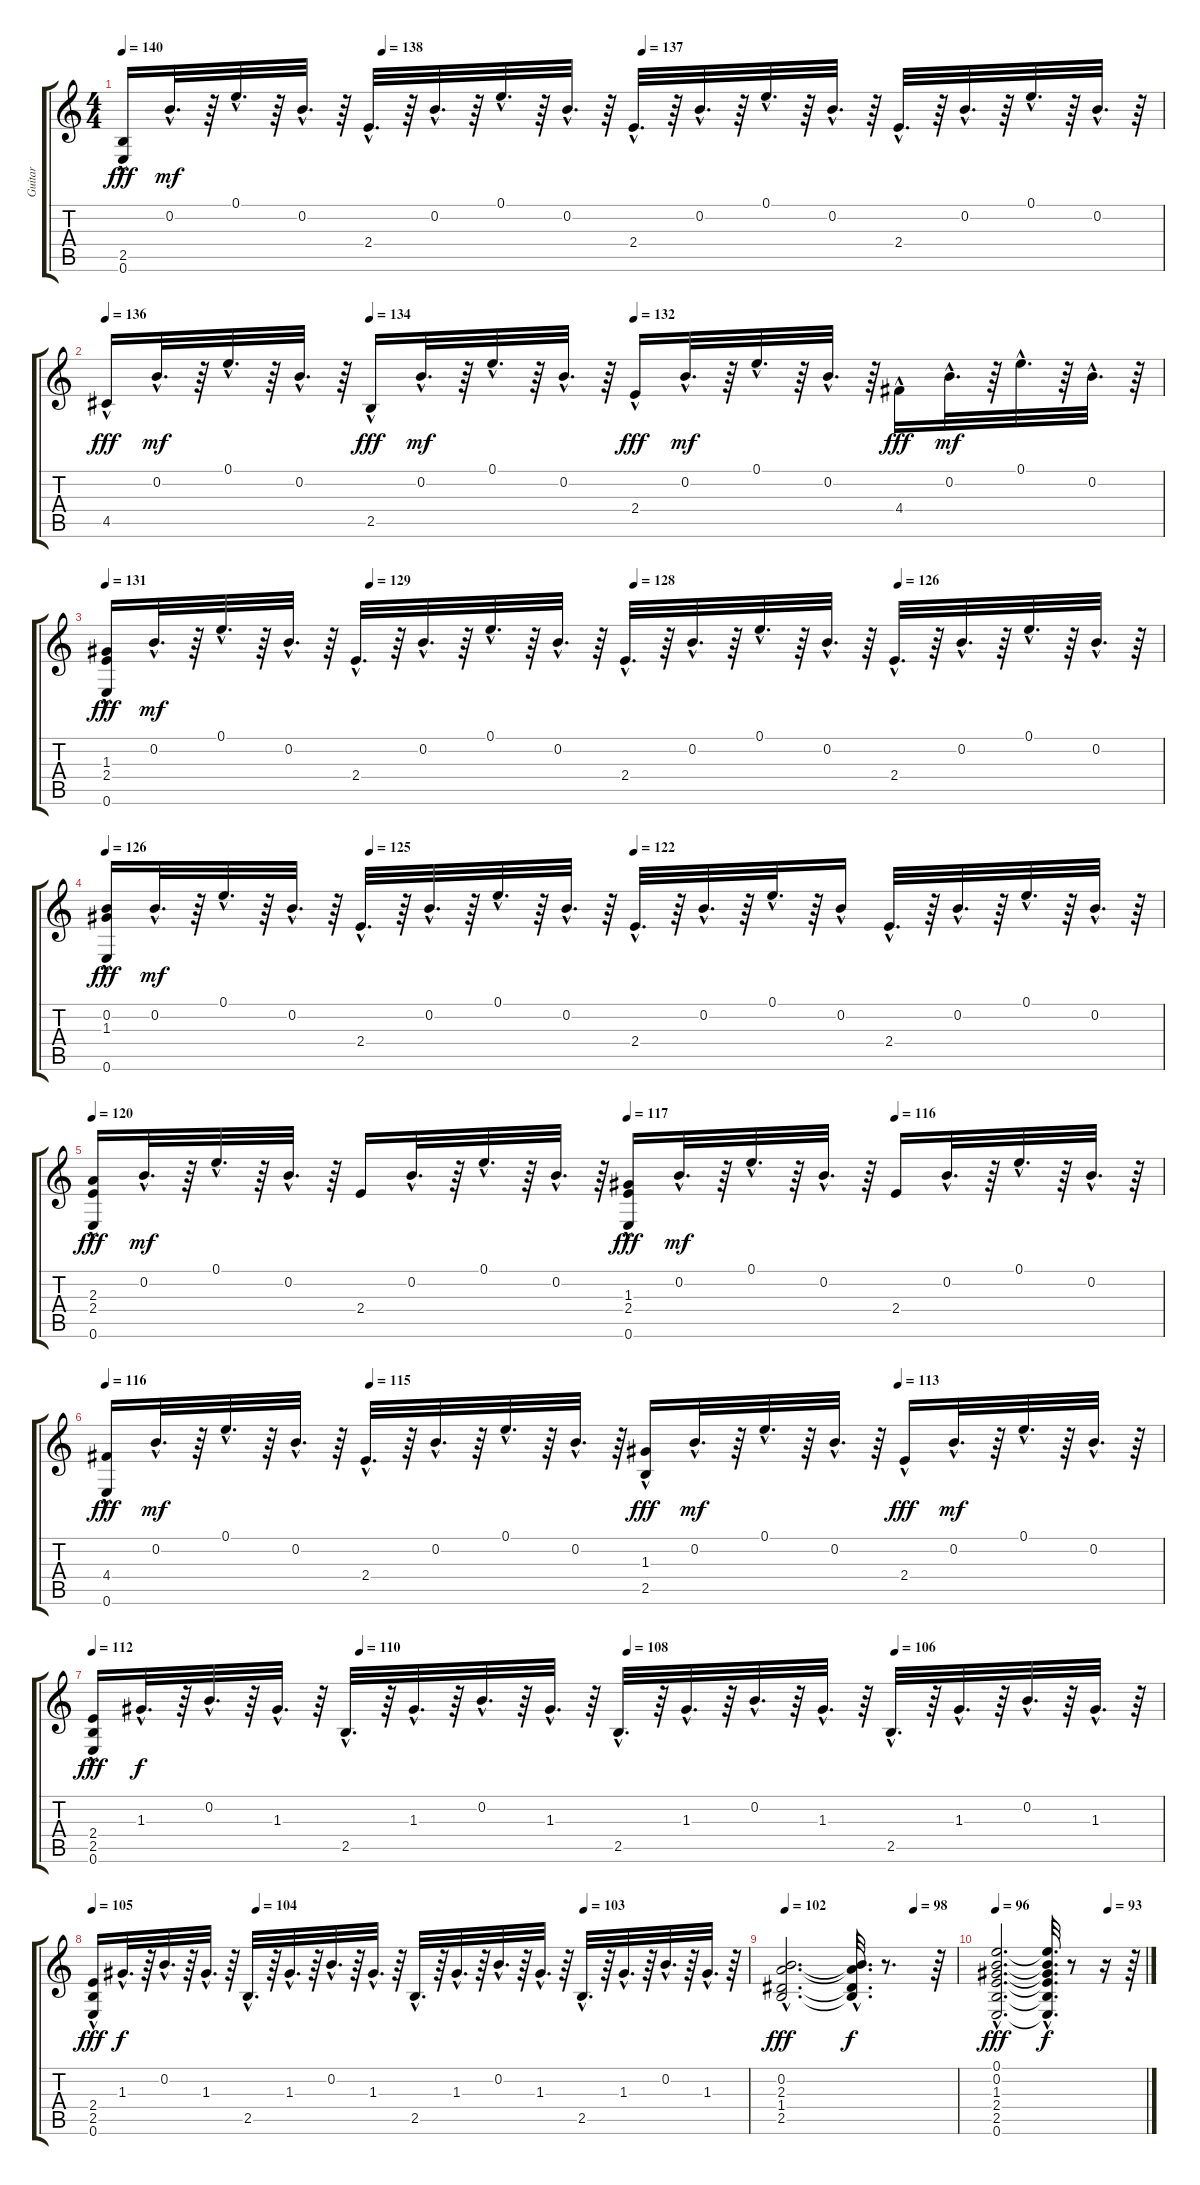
\track ("Guitar" "Guitar") {instrument acousticguitarnylon}
\staff {score tabs}
\tuning (E4 B3 G3 D3 A2 E2) {hide}
\ts (4 4)
\tempo 140
\tempo (138 0.25)
\tempo (137 0.5)
\clef g2
\ks c
(2.5{hac} 0.6{hac}).16{dy fff} 0.2{hac}.32{d dy mf} r.64 0.1{hac}.32{d} r.64 0.2{hac}.32{d} r.64 2.4{hac}.32{d} r.64 0.2{hac}.32{d} r.64 0.1{hac}.32{d} r.64 0.2{hac}.32{d} r.64 2.4{hac}.32{d} r.64 0.2{hac}.32{d} r.64 0.1{hac}.32{d} r.64 0.2{hac}.32{d} r.64 2.4{hac}.32{d} r.64 0.2{hac}.32{d} r.64 0.1{hac}.32{d} r.64 0.2{hac}.32{d} r.64 |
\tempo 136
\tempo (134 0.25)
\tempo (132 0.5)
4.5{hac}.16{dy fff} 0.2{hac}.32{d dy mf} r.64 0.1{hac}.32{d} r.64 0.2{hac}.32{d} r.64 2.5{hac}.16{dy fff} 0.2{hac}.32{d dy mf} r.64 0.1{hac}.32{d} r.64 0.2{hac}.32{d} r.64 2.4{hac}.16{dy fff} 0.2{hac}.32{d dy mf} r.64 0.1{hac}.32{d} r.64 0.2{hac}.32{d} r.64 4.4{hac}.16{dy fff} 0.2{hac}.32{d dy mf} r.64 0.1{hac}.32{d} r.64 0.2{hac}.32{d} r.64 |
\tempo 131
\tempo (129 0.25)
\tempo (128 0.5)
\tempo (126 0.75)
(1.3{hac} 2.4 0.6{hac}).16{dy fff} 0.2{hac}.32{d dy mf} r.64 0.1{hac}.32{d} r.64 0.2{hac}.32{d} r.64 2.4{hac}.32{d} r.64 0.2{hac}.32{d} r.64 0.1{hac}.32{d} r.64 0.2{hac}.32{d} r.64 2.4{hac}.32{d} r.64 0.2{hac}.32{d} r.64 0.1{hac}.32{d} r.64 0.2{hac}.32{d} r.64 2.4{hac}.32{d} r.64 0.2{hac}.32{d} r.64 0.1{hac}.32{d} r.64 0.2{hac}.32{d} r.64 |
\tempo 126
\tempo (125 0.25)
\tempo (122 0.5)
(0.2 1.3{hac} 0.6{hac}).16{dy fff} 0.2{hac}.32{d dy mf} r.64 0.1{hac}.32{d} r.64 0.2{hac}.32{d} r.64 2.4{hac}.32{d} r.64 0.2{hac}.32{d} r.64 0.1{hac}.32{d} r.64 0.2{hac}.32{d} r.64 2.4{hac}.32{d} r.64 0.2{hac}.32{d} r.64 0.1{hac}.32{d} r.64 0.2{hac}.16 2.4{hac}.32{d} r.64 0.2{hac}.32{d} r.64 0.1{hac}.32{d} r.64 0.2{hac}.32{d} r.64 |
\tempo 120
\tempo (117 0.5)
\tempo (116 0.75)
(2.3{hac} 2.4 0.6{hac}).16{dy fff} 0.2{hac}.32{d dy mf} r.64 0.1{hac}.32{d} r.64 0.2{hac}.32{d} r.64 2.4.16 0.2{hac}.32{d} r.64 0.1{hac}.32{d} r.64 0.2{hac}.32{d} r.64 (1.3{hac} 2.4 0.6{hac}).16{dy fff} 0.2{hac}.32{d dy mf} r.64 0.1{hac}.32{d} r.64 0.2{hac}.32{d} r.64 2.4.16 0.2{hac}.32{d} r.64 0.1{hac}.32{d} r.64 0.2{hac}.32{d} r.64 |
\tempo 116
\tempo (115 0.25)
\tempo (113 0.75)
(4.4{hac} 0.6{hac}).16{dy fff} 0.2{hac}.32{d dy mf} r.64 0.1{hac}.32{d} r.64 0.2{hac}.32{d} r.64 2.4{hac}.32{d} r.64 0.2{hac}.32{d} r.64 0.1{hac}.32{d} r.64 0.2{hac}.32{d} r.64 (1.3{hac} 2.5{hac}).16{dy fff} 0.2{hac}.32{d dy mf} r.64 0.1{hac}.32{d} r.64 0.2{hac}.32{d} r.64 2.4{hac}.16{dy fff} 0.2{hac}.32{d dy mf} r.64 0.1{hac}.32{d} r.64 0.2{hac}.32{d} r.64 |
\tempo 112
\tempo (110 0.25)
\tempo (108 0.5)
\tempo (106 0.75)
(2.4{hac} 2.5 0.6{hac}).16{dy fff} 1.3{hac}.32{d dy f} r.64 0.2{hac}.32{d} r.64 1.3{hac}.32{d} r.64 2.5{hac}.32{d} r.64 1.3{hac}.32{d} r.64 0.2{hac}.32{d} r.64 1.3{hac}.32{d} r.64 2.5{hac}.32{d} r.64 1.3{hac}.32{d} r.64 0.2{hac}.32{d} r.64 1.3{hac}.32{d} r.64 2.5{hac}.32{d} r.64 1.3{hac}.32{d} r.64 0.2{hac}.32{d} r.64 1.3{hac}.32{d} r.64 |
\tempo 105
\tempo (104 0.25)
\tempo (103 0.75)
(2.4{hac} 2.5 0.6{hac}).16{dy fff} 1.3{hac}.32{d dy f} r.64 0.2{hac}.32{d} r.64 1.3{hac}.32{d} r.64 2.5{hac}.32{d} r.64 1.3{hac}.32{d} r.64 0.2{hac}.32{d} r.64 1.3{hac}.32{d} r.64 2.5{hac}.32{d} r.64 1.3{hac}.32{d} r.64 0.2{hac}.32{d} r.64 1.3{hac}.32{d} r.64 2.5{hac}.32{d} r.64 1.3{hac}.32{d} r.64 0.2{hac}.32{d} r.64 1.3{hac}.32{d} r.64 |
\tempo 102
\tempo (98 0.75)
(0.2{hac} 2.3{hac} 1.4{hac} 2.5{hac}).2{d dy fff} (0.2{hac t} 2.3{hac t} 1.4{hac t} 2.5{hac t}).32{d dy f} r.8{d} r.64 |
\tempo 96
\tempo (93 0.75)
(0.1{hac} 0.2{hac} 1.3{hac} 2.4{hac} 2.5{hac} 0.6{hac}).2{d dy fff} (0.1{hac t} 0.2{hac t} 1.3{hac t} 2.4{hac t} 2.5{hac t} 0.6{hac t}).32{d dy f} r.8 r.16 r.64
